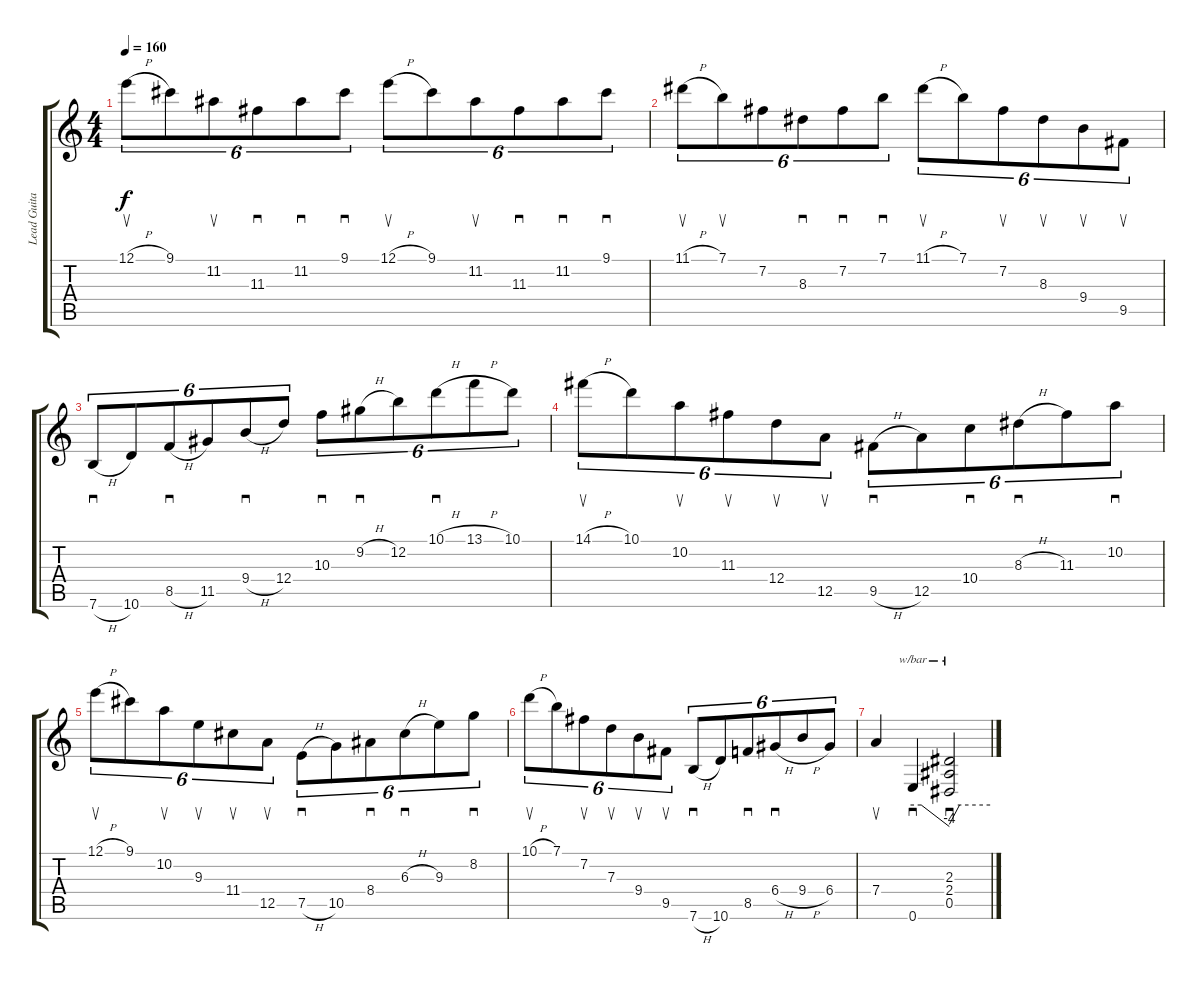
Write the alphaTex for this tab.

\track ("Lead Guitar" "Lead Guita") {instrument overdrivenguitar}
\staff {score tabs}
\tuning (E4 B3 G3 D3 A2 E2) {hide}
\ts (4 4)
\tempo 160
\clef g2
\ks c
12.1{h}.8{su tu (6 4) dy f} 9.1.8{tu (6 4)} 11.2.8{su tu (6 4)} 11.3.8{sd tu (6 4)} 11.2.8{sd tu (6 4)} 9.1.8{sd tu (6 4)} 12.1{h}.8{su tu (6 4)} 9.1.8{tu (6 4)} 11.2.8{su tu (6 4)} 11.3.8{sd tu (6 4)} 11.2.8{sd tu (6 4)} 9.1.8{sd tu (6 4)} |
11.1{h}.8{su tu (6 4)} 7.1.8{su tu (6 4)} 7.2.8{tu (6 4)} 8.3.8{sd tu (6 4)} 7.2.8{sd tu (6 4)} 7.1.8{sd tu (6 4)} 11.1{h}.8{su tu (6 4)} 7.1.8{tu (6 4)} 7.2.8{su tu (6 4)} 8.3.8{su tu (6 4)} 9.4.8{su tu (6 4)} 9.5.8{su tu (6 4)} |
7.6{h}.8{sd tu (6 4)} 10.6.8{tu (6 4)} 8.5{h}.8{sd tu (6 4)} 11.5.8{tu (6 4)} 9.4{h}.8{sd tu (6 4)} 12.4.8{tu (6 4)} 10.3.8{sd tu (6 4)} 9.2{h}.8{sd tu (6 4)} 12.2.8{tu (6 4)} 10.1{h}.8{sd tu (6 4)} 13.1{h}.8{tu (6 4)} 10.1.8{tu (6 4)} |
14.1{h}.8{su tu (6 4)} 10.1.8{tu (6 4)} 10.2.8{su tu (6 4)} 11.3.8{su tu (6 4)} 12.4.8{su tu (6 4)} 12.5.8{su tu (6 4)} 9.5{h}.8{sd tu (6 4)} 12.5.8{tu (6 4)} 10.4.8{sd tu (6 4)} 8.3{h}.8{sd tu (6 4)} 11.3.8{tu (6 4)} 10.2.8{sd tu (6 4)} |
12.1{h}.8{su tu (6 4)} 9.1.8{tu (6 4)} 10.2.8{su tu (6 4)} 9.3.8{su tu (6 4)} 11.4.8{su tu (6 4)} 12.5.8{su tu (6 4)} 7.5{h}.8{sd tu (6 4)} 10.5.8{tu (6 4)} 8.4.8{sd tu (6 4)} 6.3{h}.8{sd tu (6 4)} 9.3.8{tu (6 4)} 8.2.8{sd tu (6 4)} |
10.1{h}.8{su tu (6 4)} 7.1.8{tu (6 4)} 7.2.8{su tu (6 4)} 7.3.8{su tu (6 4)} 9.4.8{su tu (6 4)} 9.5.8{su tu (6 4)} 7.6{h}.8{sd tu (6 4)} 10.6.8{tu (6 4)} 8.5.8{sd tu (6 4)} 6.4{h}.8{sd tu (6 4)} 9.4{h}.8{tu (6 4)} 6.4.8{tu (6 4)} |
7.4.4{su} 0.6.4{sd tbe (custom default 0 0 14 0 60 -16)} (2.3 2.4 0.5).2{sd tbe (custom default 0 -12 15 0 60 0)}
